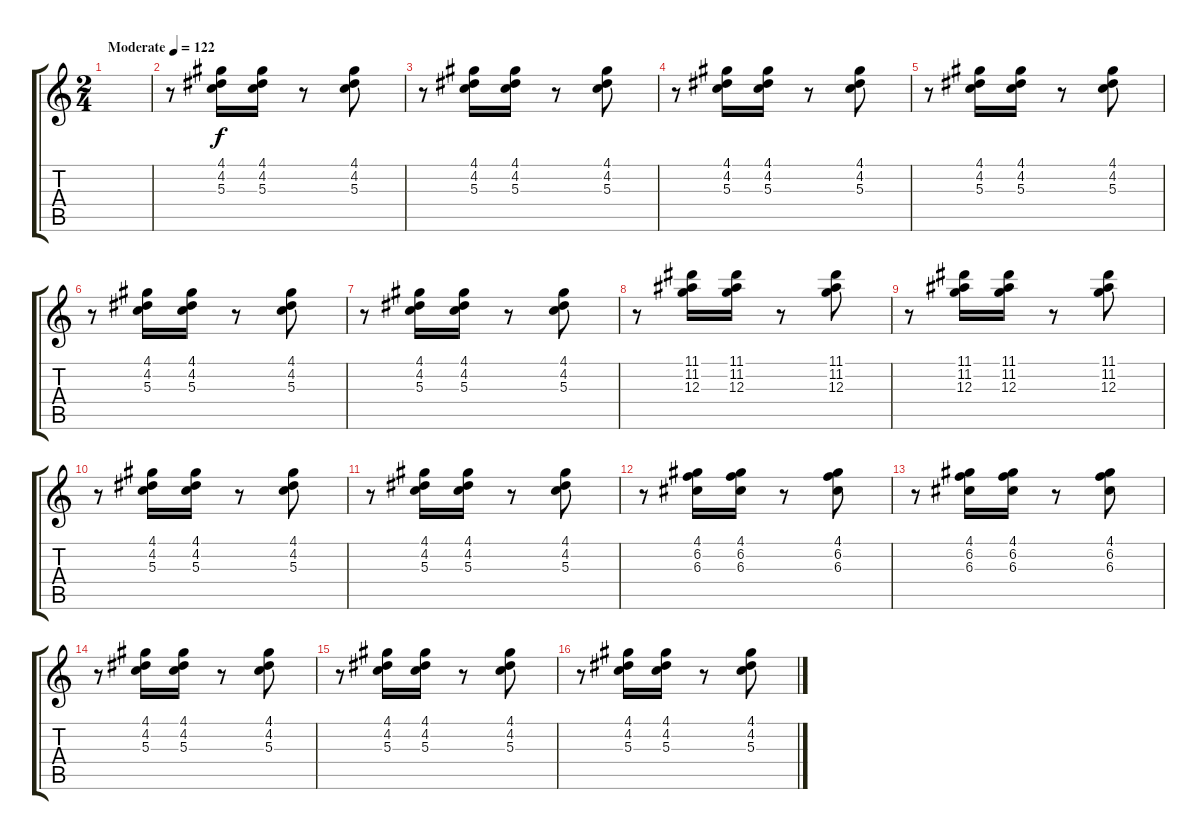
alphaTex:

\track "" {instrument electricguitarclean}
\staff {score tabs}
\tuning (E4 B3 G3 D3 A2 E2) {hide}
\ts (2 4)
\tempo (122 "Moderate")
\clef g2
\ks c
|
r.8 (4.1 4.2 5.3).16 (4.1 4.2 5.3).16 r.8 (4.1 4.2 5.3).8 |
r.8 (4.1 4.2 5.3).16 (4.1 4.2 5.3).16 r.8 (4.1 4.2 5.3).8 |
r.8 (4.1 4.2 5.3).16 (4.1 4.2 5.3).16 r.8 (4.1 4.2 5.3).8 |
r.8 (4.1 4.2 5.3).16 (4.1 4.2 5.3).16 r.8 (4.1 4.2 5.3).8 |
r.8 (4.1 4.2 5.3).16 (4.1 4.2 5.3).16 r.8 (4.1 4.2 5.3).8 |
r.8 (4.1 4.2 5.3).16 (4.1 4.2 5.3).16 r.8 (4.1 4.2 5.3).8 |
r.8 (11.1 11.2 12.3).16 (11.1 11.2 12.3).16 r.8 (11.1 11.2 12.3).8 |
r.8 (11.1 11.2 12.3).16 (11.1 11.2 12.3).16 r.8 (11.1 11.2 12.3).8 |
r.8 (4.1 4.2 5.3).16 (4.1 4.2 5.3).16 r.8 (4.1 4.2 5.3).8 |
r.8 (4.1 4.2 5.3).16 (4.1 4.2 5.3).16 r.8 (4.1 4.2 5.3).8 |
r.8 (4.1 6.2 6.3).16 (4.1 6.2 6.3).16 r.8 (4.1 6.2 6.3).8 |
r.8 (4.1 6.2 6.3).16 (4.1 6.2 6.3).16 r.8 (4.1 6.2 6.3).8 |
r.8 (4.1 4.2 5.3).16 (4.1 4.2 5.3).16 r.8 (4.1 4.2 5.3).8 |
r.8 (4.1 4.2 5.3).16 (4.1 4.2 5.3).16 r.8 (4.1 4.2 5.3).8 |
r.8 (4.1 4.2 5.3).16 (4.1 4.2 5.3).16 r.8 (4.1 4.2 5.3).8
